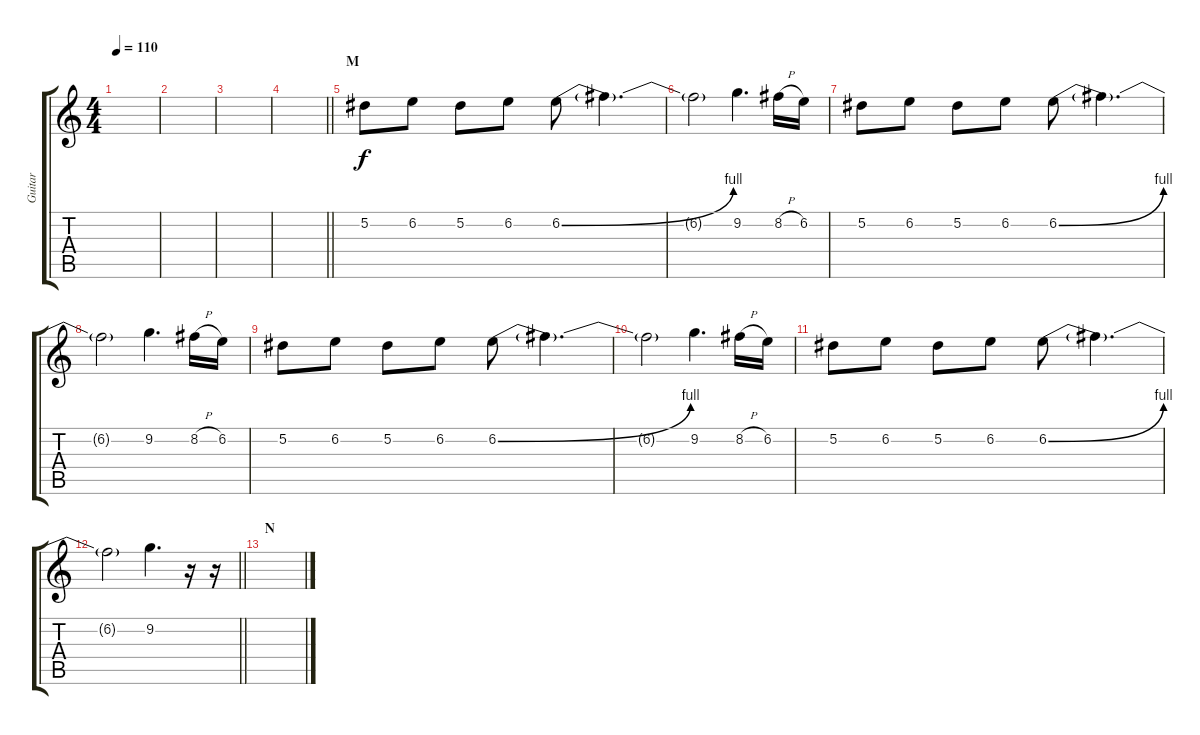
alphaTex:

\track ("Guitar" "Guitar") {instrument distortionguitar}
\staff {score tabs}
\tuning (Eb4 Bb3 Gb3 Db3 Ab2 Db2) {hide}
\ts (4 4)
\tempo 110
\clef g2
\ks c
|
|
|
\barLineRight lightlight
|
\section ("" "M")
5.2.8 6.2.8 5.2.8 6.2.8 6.2{be (bend 0 0 60 4)}.8 6.2{t}.4{d} |
6.2{t}.2 9.2.4{d} 8.2{h}.16 6.2.16 |
5.2.8 6.2.8 5.2.8 6.2.8 6.2{be (bend 0 0 60 4)}.8 6.2{t}.4{d} |
6.2{t}.2 9.2.4{d} 8.2{h}.16 6.2.16 |
5.2.8 6.2.8 5.2.8 6.2.8 6.2{be (bend 0 0 60 4)}.8 6.2{t}.4{d} |
6.2{t}.2 9.2.4{d} 8.2{h}.16 6.2.16 |
5.2.8 6.2.8 5.2.8 6.2.8 6.2{be (bend 0 0 60 4)}.8 6.2{t}.4{d} |
\barLineRight lightlight
6.2{t}.2 9.2.4{d} r.16 r.16 |
\section ("" "N")
